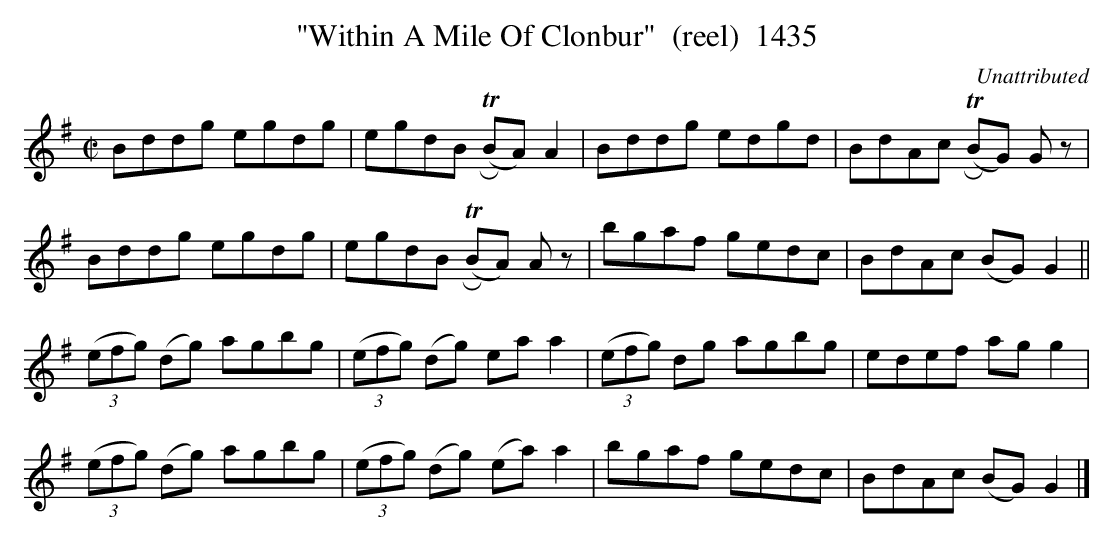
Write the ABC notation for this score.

X:1
T:"Within A Mile Of Clonbur"  (reel)  1435
C:Unattributed
BRENNAN July 2003 (HTTP://WWW.SOSYOURMOM.COM)
M:C|
L:1/8
K:G
Bddg egdg|egdB (TRBA) A2|Bddg edgd|BdAc (TRBG) G z|
Bddg egdg|egdB (TRBA) A z|bgaf gedc|BdAc (BG) G2||
(3(efg) (dg) agbg| (3(efg) (dg) ea a2|(3(efg) dg agbg|edef ag g2|
 (3(efg) (dg) agbg|(3(efg) (dg) (ea) a2|bgaf gedc|BdAc (BG) G2|]
